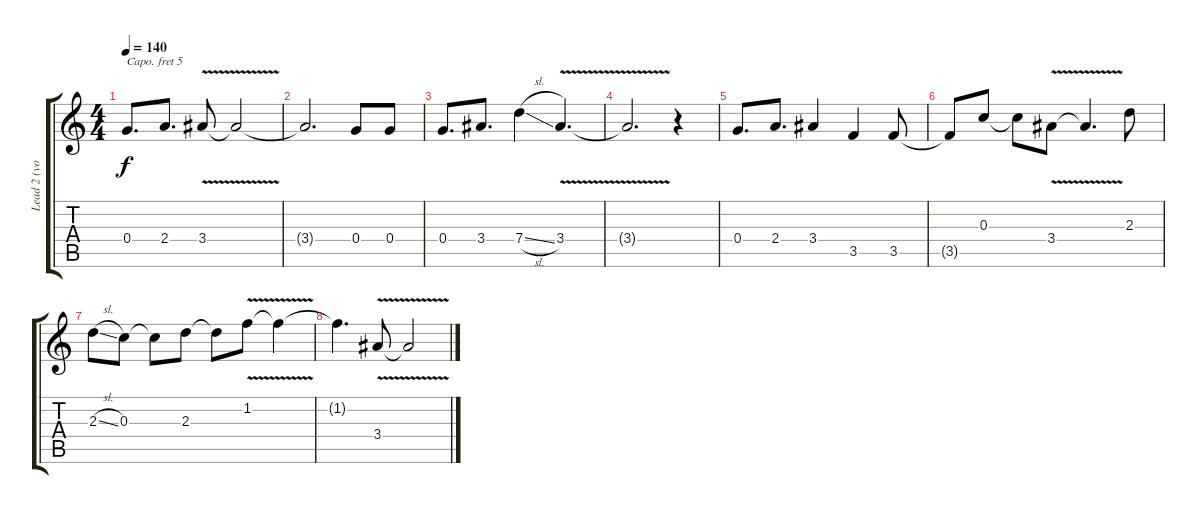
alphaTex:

\track ("Lead 2 (vocal)" "Lead 2 (vo") {instrument distortionguitar}
\staff {score tabs}
\capo 5
\tuning (E4 B3 G3 D3 A2 D2) {hide}
\ts (4 4)
\tempo 140
\clef g2
\ks c
0.4.8{d dy f} 2.4.8{d} 3.4{v}.8 3.4{t}.2 |
3.4{t}.2{d} 0.4.8 0.4.8 |
0.4.8{d} 3.4.8{d} 7.4{sl}.4 3.4{v}.4{d} |
3.4{t}.2{d} r.4 |
0.4.8{d} 2.4.8{d} 3.4.4 3.5.4 3.5.8 |
3.5{t}.8 0.3.8 0.3{t}.8 3.4{v}.8 3.4{t}.4{d} 2.3.8 |
2.3{sl}.8 0.3.8 0.3{t}.8 2.3.8 2.3{t}.8 1.2{v}.8 1.2{t}.4 |
1.2{t}.4{d} 3.4{v}.8 3.4{t}.2
